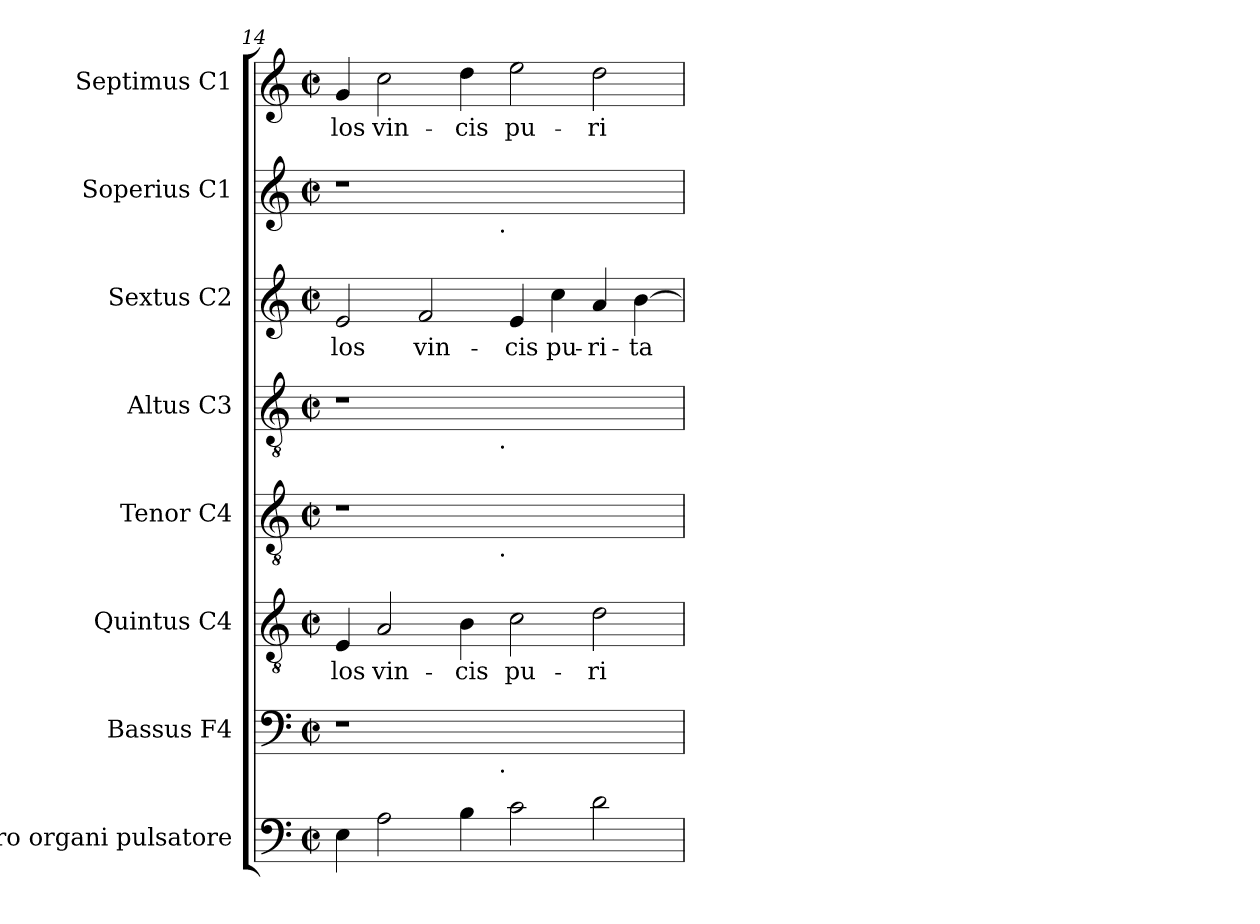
**kern	**text	**kern	**kern	**text	**kern	**kern	**kern	**text	**kern	**kern	**text
*part8	*part8	*part7	*part6	*part6	*part5	*part4	*part3	*part3	*part2	*part1	*part1
*staff8	*staff8	*staff7	*staff6	*staff6	*staff5	*staff4	*staff3	*staff3	*staff2	*staff1	*staff1
*I"pro organi  pulsatore	*	*I"Bassus  F4	*I"Quintus  C4	*	*I"Tenor  C4	*I"Altus  C3	*I"Sextus  C2	*	*I"Soperius  C1	*I"Septimus  C1	*
*clefF4	*	*clefF4	*clefGv2	*	*clefGv2	*clefGv2	*clefG2	*	*clefG2	*clefG2	*
*k[]	*	*k[]	*k[]	*	*k[]	*k[]	*k[]	*	*k[]	*k[]	*
*C:	*	*C:	*C:	*	*C:	*C:	*C:	*	*C:	*C:	*
*M2/2	*	*M2/2	*M2/2	*	*M2/2	*M2/2	*M2/2	*	*M2/2	*M2/2	*
*met(c|)	*	*met(c|)	*met(c|)	*	*met(c|)	*met(c|)	*met(c|)	*	*met(c|)	*met(c|)	*
=14	=14	=14	=14	=14	=14	=14	=14	=14	=14	=14	=14
!	!LO:LY:a:cj	!	!	!LO:LY:b:cj	!	!	!	!LO:LY:b:cj	!	!	!LO:LY:b:rj
*	*	*^	*	*	*^	*^	*	*	*^	*	*
4E\	.	1r	2ryy	4E/	-los	1r	2ryy	1r	2ryy	2e/	-los	1r	2ryy	4g/	-los
!	!LO:LY:a:cj	!	!	!	!LO:LY:b:cj	!	!	!	!	!	!	!	!	!	!LO:LY:b:rj
2A\	.	.	.	2A/	vin-	.	.	.	.	.	.	.	.	2cc\	vin-
!	!	!	!	!	!	!	!	!	!	!	!LO:LY:b:cj	!	!	!	!
.	.	.	4...ryy	.	.	.	4...ryy	.	4...ryy	2f/	vin-	.	4...ryy	.	.
!	!LO:LY:a:cj	!	!	!	!LO:LY:b:cj	!	!	!	!	!	!	!	!	!	!LO:LY:b:rj
4B\	.	.	.	4B\	-cis	.	.	.	.	.	.	.	.	4dd\	-cis
!	!	!	!	!	!	!	!	!	!	!	!	!	!LO:TX:b:t=.	!	!
!	!	!	!	!	!	!	!	!	!LO:TX:b:t=.	!	!	!	!	!	!
!	!	!	!	!	!	!	!LO:TX:b:t=.	!	!	!	!	!	!	!	!
!	!	!	!LO:TX:b:t=.	!	!	!	!	!	!	!	!	!	!	!	!
.	.	.	1ryy	.	.	.	1ryy	.	1ryy	.	.	.	1ryy	.	.
!	!LO:LY:a:cj	!	!	!	!LO:LY:b:cj	!	!	!	!	!	!LO:LY:b:cj	!	!	!	!LO:LY:b:rj
2c\	.	1ryy	.	2c\	pu-	1ryy	.	1ryy	.	4e/	-cis	1ryy	.	2ee\	pu-
!	!	!	!	!	!	!	!	!	!	!	!LO:LY:b:cj	!	!	!	!
.	.	.	.	.	.	.	.	.	.	4cc\	pu-	.	.	.	.
!	!LO:LY:a:cj	!	!	!	!LO:LY:b:cj	!	!	!	!	!	!LO:LY:b:cj	!	!	!	!LO:LY:b:rj
2d\	.	.	.	2d\	-ri-	.	.	.	.	4a/	-ri-	.	.	2dd\	-ri-
!	!	!	!	!	!	!	!	!	!	!	!LO:LY:b:cj	!	!	!	!
.	.	.	.	.	.	.	.	.	.	[>4b\	-ta-	.	.	.	.
.	.	.	32ryy	.	.	.	32ryy	.	32ryy	.	.	.	32ryy	.	.
*	*	*	*	*	*	*v	*v	*	*	*	*	*v	*v	*	*
*	*	*v	*v	*	*	*	*v	*v	*	*	*	*	*
=	=	=	=	=	=	=	=	=	=	=	=
*-	*-	*-	*-	*-	*-	*-	*-	*-	*-	*-	*-
